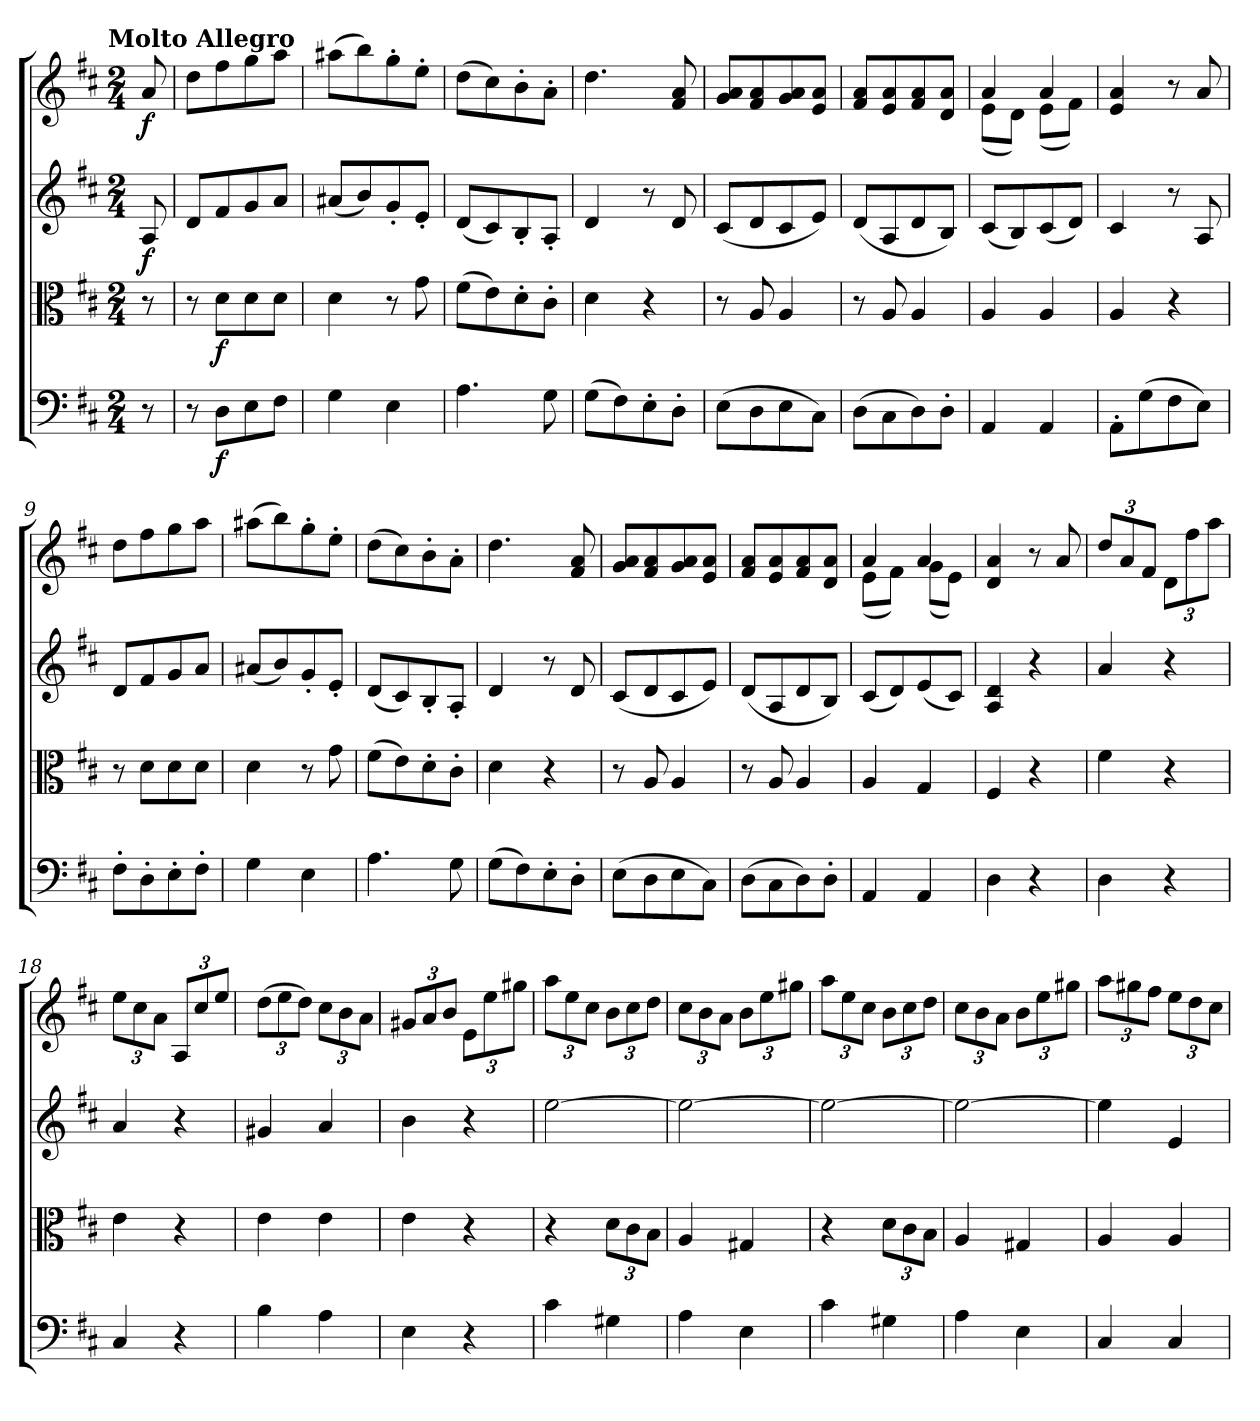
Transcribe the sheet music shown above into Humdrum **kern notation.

**kern	**dynam	**kern	**dynam	**kern	**dynam	**kern	**dynam
*part4	*part4	*part3	*part3	*part2	*part2	*part1	*part1
*staff4	*staff4	*staff3	*staff3	*staff2	*staff2	*staff1	*staff1
*clefF4	*	*clefC3	*	*clefG2	*	*clefG2	*
*k[f#c#]	*	*k[f#c#]	*	*k[f#c#]	*	*k[f#c#]	*
*D:	*	*D:	*	*D:	*	*D:	*
!!LO:TX:omd:t=Molto Allegro
*M2/4	*	*M2/4	*	*M2/4	*	*M2/4	*
*MM144	*	*MM144	*	*MM144	*	*MM144	*
=	=	=	=	=	=	=	=
8r	.	8r	.	8A/	f	8a/	f
=1	=1	=1	=1	=1	=1	=1	=1
8r	.	8r	.	8d/L	.	8dd\L	.
8D\L	f	8d\L	f	8f#/	.	8ff#\	.
8E\	.	8d\	.	8g/	.	8gg\	.
8F#\J	.	8d\J	.	8a/J	.	8aa\J	.
=2	=2	=2	=2	=2	=2	=2	=2
4G\	.	4d\	.	(8a#X/L	.	(8aa#X\L	.
.	.	.	.	8b/)	.	8bb\)	.
4E\	.	8r	.	8g'/	.	8gg'\	.
.	.	8g\	.	8e'/J	.	8ee'\J	.
=3	=3	=3	=3	=3	=3	=3	=3
4.A\	.	(8f#\L	.	(8d/L	.	(8dd\L	.
.	.	8e\)	.	8c#/)	.	8cc#\)	.
.	.	8d'\	.	8B'/	.	8b'\	.
8G\	.	8c#'\J	.	8A'/J	.	8a'\J	.
=4	=4	=4	=4	=4	=4	=4	=4
(8G\L	.	4d\	.	4d/	.	4.dd\	.
8F#\)	.	.	.	.	.	.	.
8E'\	.	4r	.	8r	.	.	.
8D'\J	.	.	.	8d/	.	8f#/ 8a/	.
=5	=5	=5	=5	=5	=5	=5	=5
(8E\L	.	8r	.	(8c#/L	.	8g/ 8a/L	.
8D\	.	8A/	.	8d/	.	8f#/ 8a/	.
8E\	.	4A/	.	8c#/	.	8g/ 8a/	.
8C#\J)	.	.	.	8e/J)	.	8e/ 8a/J	.
=6	=6	=6	=6	=6	=6	=6	=6
(8D\L	.	8r	.	(8d/L	.	8f#/ 8a/L	.
8C#\	.	8A/	.	8A/	.	8e/ 8a/	.
8D\)	.	4A/	.	8d/	.	8f#/ 8a/	.
8D'\J	.	.	.	8B/J)	.	8d/ 8a/J	.
=7	=7	=7	=7	=7	=7	=7	=7
*	*	*	*	*	*	*^	*
4AA/	.	4A/	.	(8c#/L	.	4a/	(8e\L	.
.	.	.	.	8B/)	.	.	8d\J)	.
4AA/	.	4A/	.	(8c#/	.	4a/	(8e\L	.
.	.	.	.	8d/J)	.	.	8f#\J)	.
*	*	*	*	*	*	*v	*v	*
=8	=8	=8	=8	=8	=8	=8	=8
8AA'\L	.	4A/	.	4c#/	.	4e/ 4a/	.
(8G\	.	.	.	.	.	.	.
8F#\	.	4r	.	8r	.	8r	.
8E\J)	.	.	.	8A/	.	8a/	.
=9	=9	=9	=9	=9	=9	=9	=9
8F#'\L	.	8r	.	8d/L	.	8dd\L	.
8D'\	.	8d\L	.	8f#/	.	8ff#\	.
8E'\	.	8d\	.	8g/	.	8gg\	.
8F#'\J	.	8d\J	.	8a/J	.	8aa\J	.
=10	=10	=10	=10	=10	=10	=10	=10
4G\	.	4d\	.	(8a#X/L	.	(8aa#X\L	.
.	.	.	.	8b/)	.	8bb\)	.
4E\	.	8r	.	8g'/	.	8gg'\	.
.	.	8g\	.	8e'/J	.	8ee'\J	.
=11	=11	=11	=11	=11	=11	=11	=11
4.A\	.	(8f#\L	.	(8d/L	.	(8dd\L	.
.	.	8e\)	.	8c#/)	.	8cc#\)	.
.	.	8d'\	.	8B'/	.	8b'\	.
8G\	.	8c#'\J	.	8A'/J	.	8a'\J	.
=12	=12	=12	=12	=12	=12	=12	=12
(8G\L	.	4d\	.	4d/	.	4.dd\	.
8F#\)	.	.	.	.	.	.	.
8E'\	.	4r	.	8r	.	.	.
8D'\J	.	.	.	8d/	.	8f#/ 8a/	.
=13	=13	=13	=13	=13	=13	=13	=13
(8E\L	.	8r	.	(8c#/L	.	8g/ 8a/L	.
8D\	.	8A/	.	8d/	.	8f#/ 8a/	.
8E\	.	4A/	.	8c#/	.	8g/ 8a/	.
8C#\J)	.	.	.	8e/J)	.	8e/ 8a/J	.
=14	=14	=14	=14	=14	=14	=14	=14
(8D\L	.	8r	.	(8d/L	.	8f#/ 8a/L	.
8C#\	.	8A/	.	8A/	.	8e/ 8a/	.
8D\)	.	4A/	.	8d/	.	8f#/ 8a/	.
8D'\J	.	.	.	8B/J)	.	8d/ 8a/J	.
=15	=15	=15	=15	=15	=15	=15	=15
*	*	*	*	*	*	*^	*
4AA/	.	4A/	.	(8c#/L	.	4a/	(8e\L	.
.	.	.	.	8d/)	.	.	8f#\J)	.
4AA/	.	4G/	.	(8e/	.	4a/	(8g\L	.
.	.	.	.	8c#/J)	.	.	8e\J)	.
*	*	*	*	*	*	*v	*v	*
=16	=16	=16	=16	=16	=16	=16	=16
4D\	.	4F#/	.	4A/ 4d/	.	4d/ 4a/	.
4r	.	4r	.	4r	.	8r	.
.	.	.	.	.	.	8a/	.
=17	=17	=17	=17	=17	=17	=17	=17
4D\	.	4f#\	.	4a/	.	12dd/L	.
.	.	.	.	.	.	12a/	.
.	.	.	.	.	.	12f#/J	.
4r	.	4r	.	4r	.	12d\L	.
.	.	.	.	.	.	12ff#\	.
.	.	.	.	.	.	12aa\J	.
=18	=18	=18	=18	=18	=18	=18	=18
4C#/	.	4e\	.	4a/	.	12ee\L	.
.	.	.	.	.	.	12cc#\	.
.	.	.	.	.	.	12a\J	.
4r	.	4r	.	4r	.	12A/L	.
.	.	.	.	.	.	12cc#/	.
.	.	.	.	.	.	12ee/J	.
=19	=19	=19	=19	=19	=19	=19	=19
4B\	.	4e\	.	4g#X/	.	(12dd\L	.
.	.	.	.	.	.	12ee\	.
.	.	.	.	.	.	12dd\J)	.
4A\	.	4e\	.	4a/	.	12cc#\L	.
.	.	.	.	.	.	12b\	.
.	.	.	.	.	.	12a\J	.
=20	=20	=20	=20	=20	=20	=20	=20
4E\	.	4e\	.	4b\	.	12g#X/L	.
.	.	.	.	.	.	12a/	.
.	.	.	.	.	.	12b/J	.
4r	.	4r	.	4r	.	12e\L	.
.	.	.	.	.	.	12ee\	.
.	.	.	.	.	.	12gg#X\J	.
=21	=21	=21	=21	=21	=21	=21	=21
4c#\	.	4r	.	[2ee\	.	12aa\L	.
.	.	.	.	.	.	12ee\	.
.	.	.	.	.	.	12cc#\J	.
4G#X\	.	12d\L	.	.	.	12b\L	.
.	.	12c#\	.	.	.	12cc#\	.
.	.	12B\J	.	.	.	12dd\J	.
=22	=22	=22	=22	=22	=22	=22	=22
4A\	.	4A/	.	2ee\_	.	12cc#\L	.
.	.	.	.	.	.	12b\	.
.	.	.	.	.	.	12a\J	.
4E\	.	4G#X/	.	.	.	12b\L	.
.	.	.	.	.	.	12ee\	.
.	.	.	.	.	.	12gg#X\J	.
=23	=23	=23	=23	=23	=23	=23	=23
4c#\	.	4r	.	2ee\_	.	12aa\L	.
.	.	.	.	.	.	12ee\	.
.	.	.	.	.	.	12cc#\J	.
4G#X\	.	12d\L	.	.	.	12b\L	.
.	.	12c#\	.	.	.	12cc#\	.
.	.	12B\J	.	.	.	12dd\J	.
=24	=24	=24	=24	=24	=24	=24	=24
4A\	.	4A/	.	2ee\_	.	12cc#\L	.
.	.	.	.	.	.	12b\	.
.	.	.	.	.	.	12a\J	.
4E\	.	4G#X/	.	.	.	12b\L	.
.	.	.	.	.	.	12ee\	.
.	.	.	.	.	.	12gg#X\J	.
=25	=25	=25	=25	=25	=25	=25	=25
4C#/	.	4A/	.	4ee\]	.	12aa\L	.
.	.	.	.	.	.	12gg#X\	.
.	.	.	.	.	.	12ff#\J	.
4C#/	.	4A/	.	4e/	.	12ee\L	.
.	.	.	.	.	.	12dd\	.
.	.	.	.	.	.	12cc#\J	.
=	=	=	=	=	=	=	=
*-	*-	*-	*-	*-	*-	*-	*-
